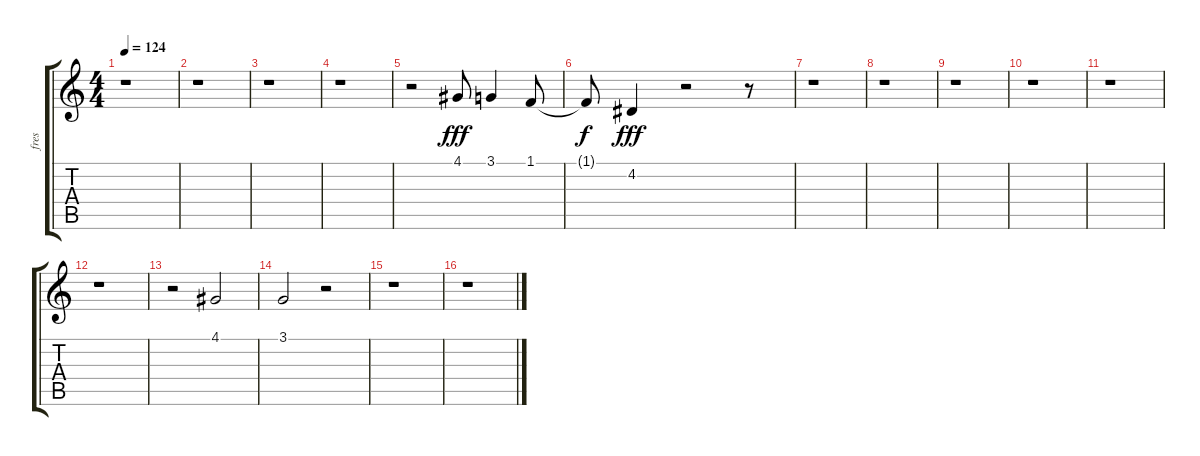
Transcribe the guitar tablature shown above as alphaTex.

\track ("      freshmidis.com" "      fres") {instrument rockorgan}
\staff {score tabs}
\tuning (E4 B3 G3 D3 A2 E2) {hide}
\ts (4 4)
\tempo 124
\clef g2
\ks c
r.1{dy fff} |
r.1 |
r.1 |
r.1 |
r.2 4.1.8 3.1.4 1.1.8 |
1.1{t}.8{dy f} 4.2.4{dy fff} r.2 r.8 |
r.1 |
r.1 |
r.1 |
r.1 |
r.1 |
r.1 |
r.2 4.1.2 |
3.1.2 r.2 |
r.1 |
r.1
